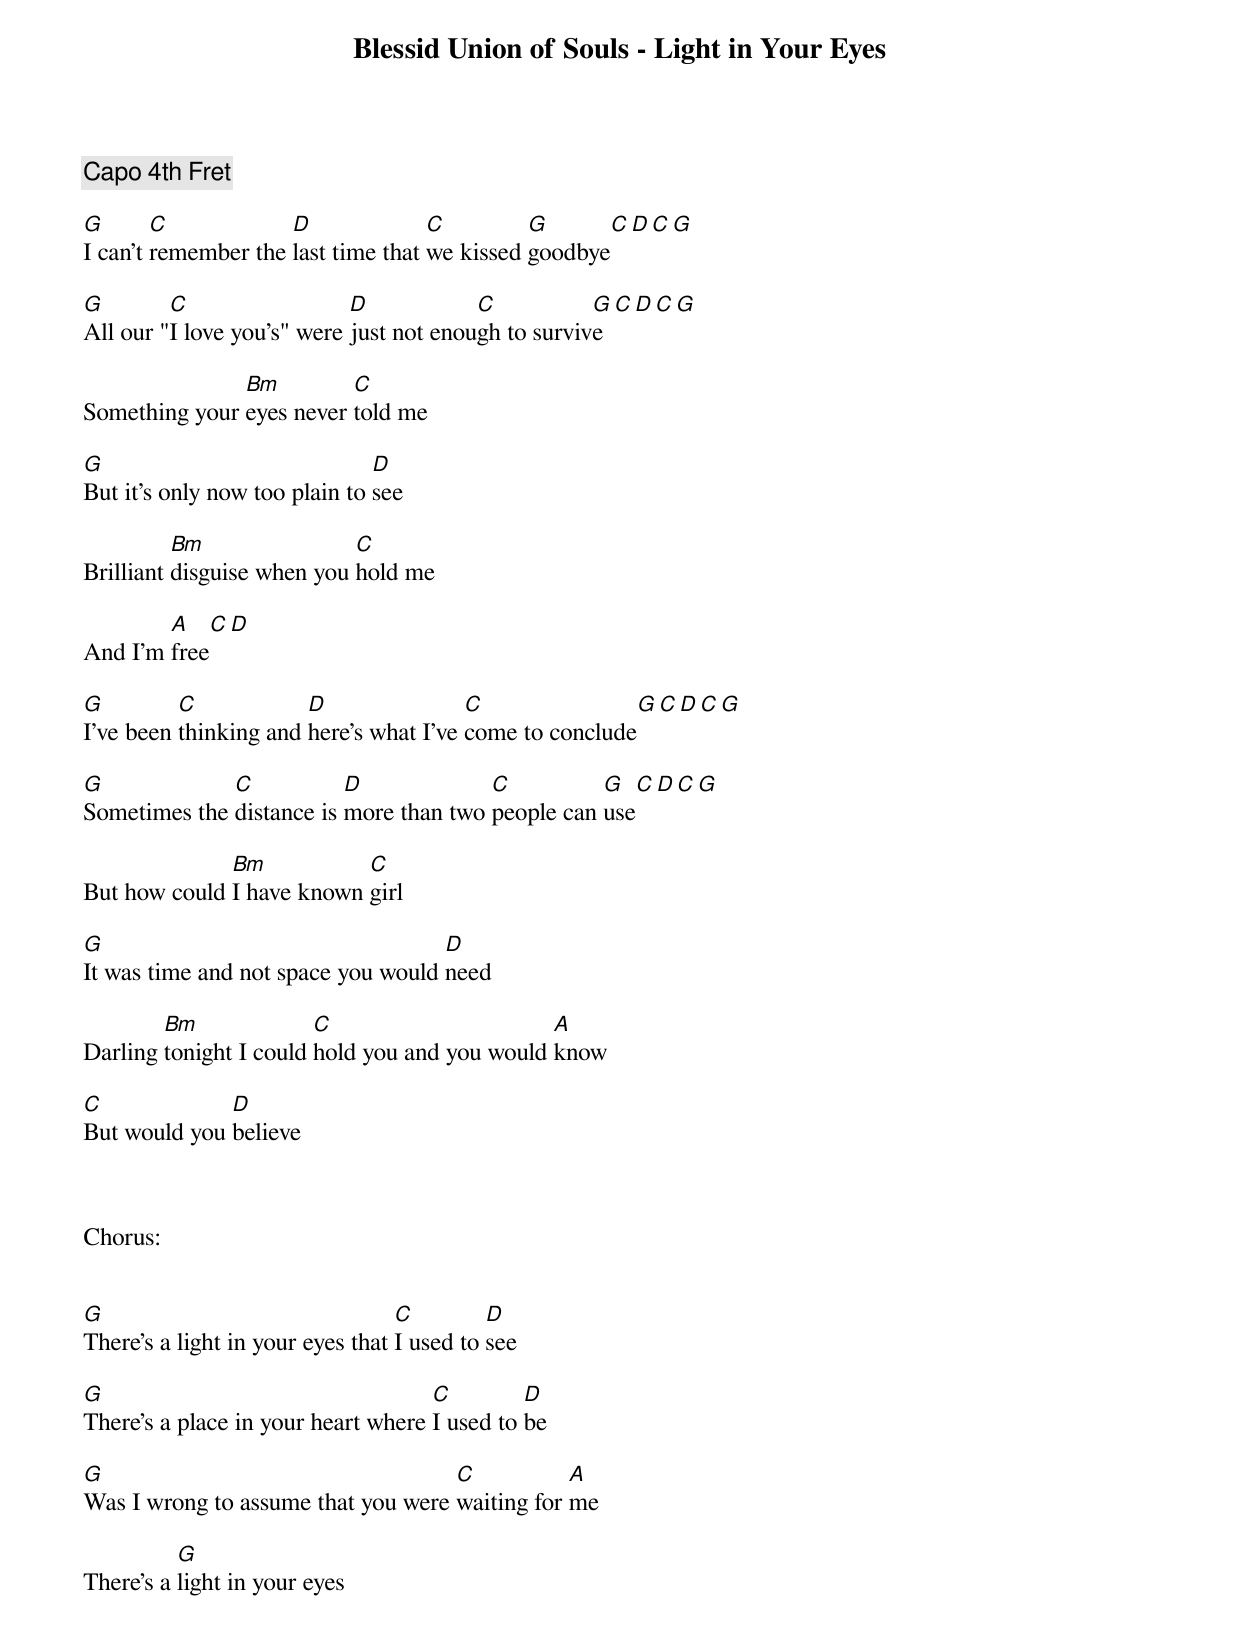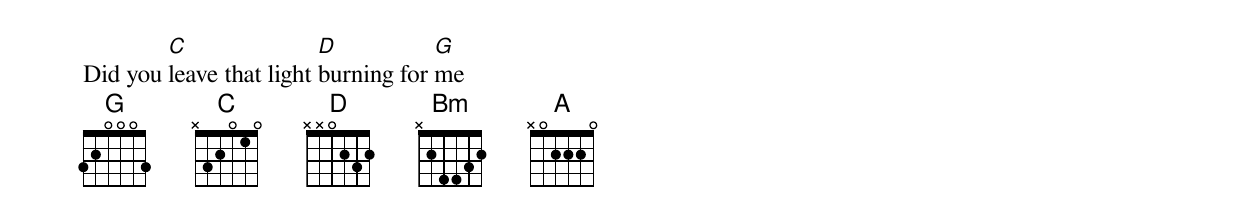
Blessid Union of Souls - Light in Your Eyes

Capo 4th Fret

G       C            D              C         G        C D C G
I can't remember the last time that we kissed goodbye

G        C                  D            C           G   C D C G
All our "I love you's" were just not enough to survive

               Bm         C
Something your eyes never told me

G                              D
But it's only now too plain to see

          Bm                C
Brilliant disguise when you hold me

        A      C D
And I'm free

G         C            D                C               G   C D C G
I've been thinking and here's what I've come to conclude

G             C           D             C          G     C D C G
Sometimes the distance is more than two people can use

              Bm           C
But how could I have known girl

G                                   D
It was time and not space you would need

        Bm              C                      A
Darling tonight I could hold you and you would know

C             D
But would you believe



Chorus:


G                                 C         D
There's a light in your eyes that I used to see

G                                   C         D
There's a place in your heart where I used to be

G                                   C           A
Was I wrong to assume that you were waiting for me

          G
There's a light in your eyes

        C                D           G
Did you leave that light burning for me
